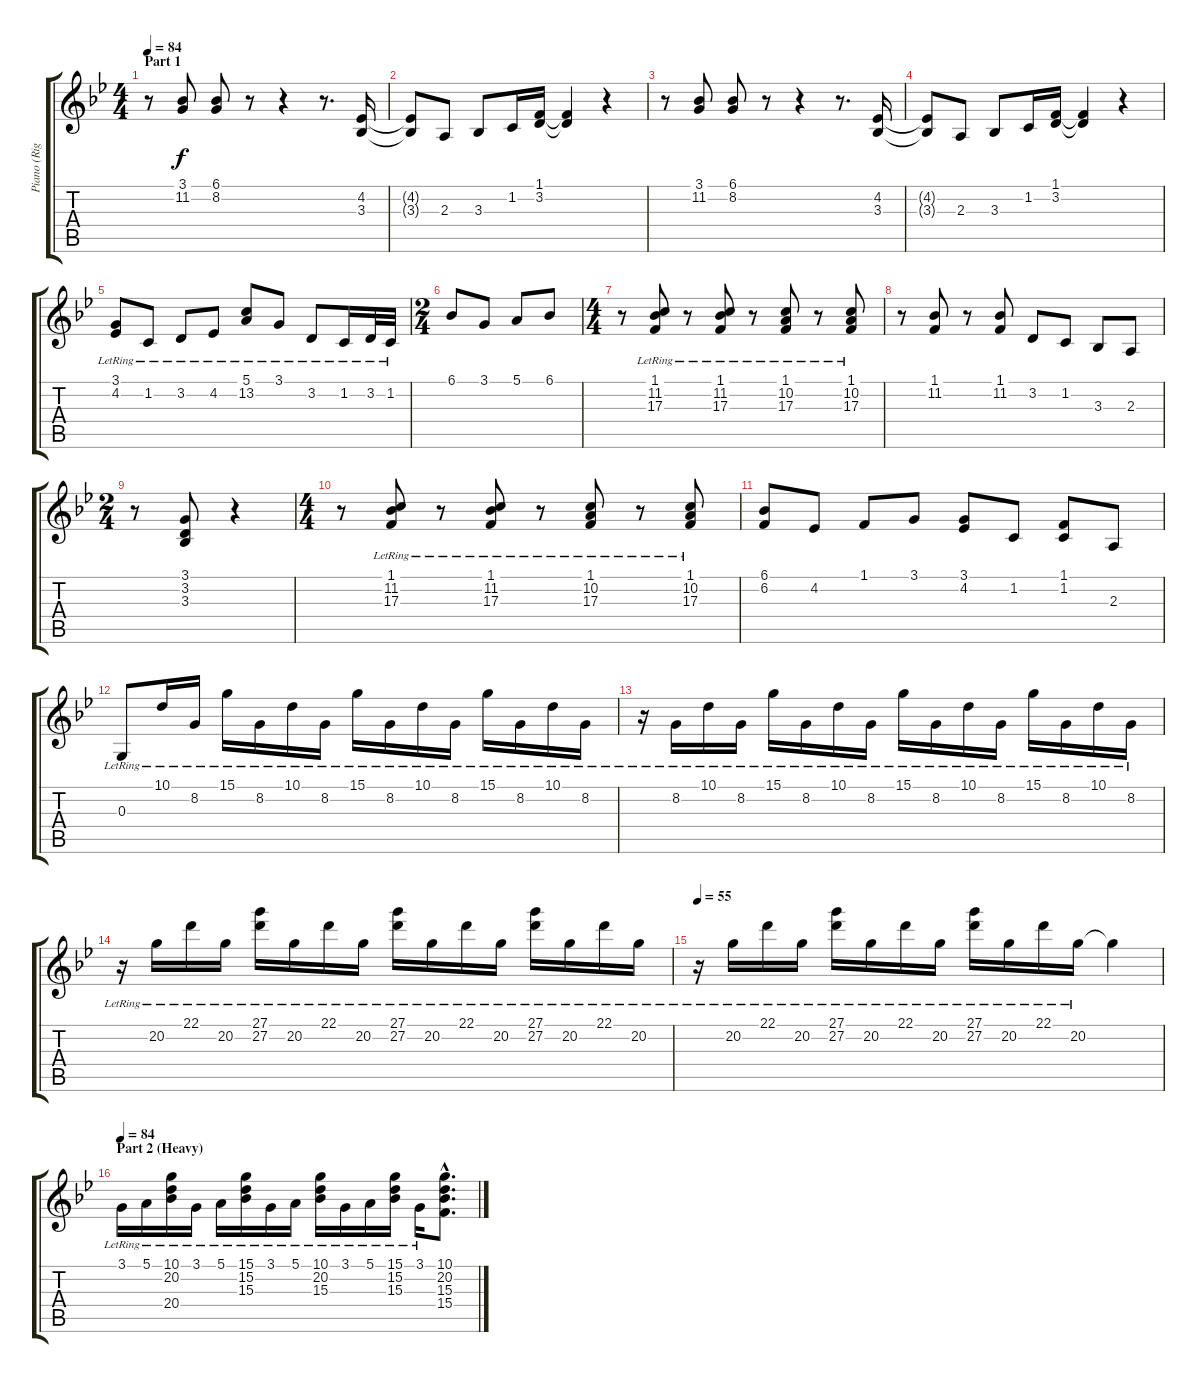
\track ("Piano (Right)" "Piano (Rig") {instrument brightacousticpiano}
\staff {score tabs}
\tuning (E4 B3 G3 D3 A2 E2) {hide}
\ts (4 4)
\section ("" "Part 1")
\tempo 84
\clef g2
\ks bb
r.8{dy f} (3.1 11.2).8 (6.1 8.2).8 r.8 r.4 r.8{d} (4.2 3.3).16 |
(4.2{t} 3.3{t}).8 2.3.8 3.3.8 1.2.16 (1.1 3.2).16 (1.1{t} 3.2{t}).4 r.4 |
r.8 (3.1 11.2).8 (6.1 8.2).8 r.8 r.4 r.8{d} (4.2 3.3).16 |
(4.2{t} 3.3{t}).8 2.3.8 3.3.8 1.2.16 (1.1 3.2).16 (1.1{t} 3.2{t}).4 r.4 |
(3.1{lr} 4.2{lr}).8 1.2{lr}.8 3.2{lr}.8 4.2{lr}.8 (5.1{lr} 13.2{lr}).8 3.1{lr}.8 3.2{lr}.8 1.2{lr}.16 3.2{lr}.32 1.2{lr}.32 |
\ts (2 4)
6.1.8 3.1.8 5.1.8 6.1.8 |
\ts (4 4)
r.8 (1.1{lr} 11.2{lr} 17.3{lr}).8 r.8 (1.1{lr} 11.2{lr} 17.3{lr}).8 r.8 (1.1{lr} 10.2{lr} 17.3{lr}).8 r.8 (1.1{lr} 10.2{lr} 17.3{lr}).8 |
r.8 (1.1 11.2).8 r.8 (1.1 11.2).8 3.2.8 1.2.8 3.3.8 2.3.8 |
\ts (2 4)
r.8 (3.1 3.2 3.3).8 r.4 |
\ts (4 4)
r.8 (1.1{lr} 11.2{lr} 17.3{lr}).8 r.8 (1.1{lr} 11.2{lr} 17.3{lr}).8 r.8 (1.1{lr} 10.2{lr} 17.3{lr}).8 r.8 (1.1{lr} 10.2{lr} 17.3{lr}).8 |
(6.1 6.2).8 4.2.8 1.1.8 3.1.8 (3.1 4.2).8 1.2.8 (1.1 1.2).8 2.3.8 |
0.3{lr}.8 10.1{lr}.16 8.2{lr}.16 15.1{lr}.16 8.2{lr}.16 10.1{lr}.16 8.2{lr}.16 15.1{lr}.16 8.2{lr}.16 10.1{lr}.16 8.2{lr}.16 15.1{lr}.16 8.2{lr}.16 10.1{lr}.16 8.2{lr}.16 |
r.16 8.2{lr}.16 10.1{lr}.16 8.2{lr}.16 15.1{lr}.16 8.2{lr}.16 10.1{lr}.16 8.2{lr}.16 15.1{lr}.16 8.2{lr}.16 10.1{lr}.16 8.2{lr}.16 15.1{lr}.16 8.2{lr}.16 10.1{lr}.16 8.2{lr}.16 |
r.16 20.2{lr}.16 22.1{lr}.16 20.2{lr}.16 (27.1{lr} 27.2{lr}).16 20.2{lr}.16 22.1{lr}.16 20.2{lr}.16 (27.1{lr} 27.2{lr}).16 20.2{lr}.16 22.1{lr}.16 20.2{lr}.16 (27.1{lr} 27.2{lr}).16 20.2{lr}.16 22.1{lr}.16 20.2{lr}.16 |
\tempo 55
r.16 20.2{lr}.16 22.1{lr}.16 20.2{lr}.16 (27.1{lr} 27.2{lr}).16 20.2{lr}.16 22.1{lr}.16 20.2{lr}.16 (27.1{lr} 27.2{lr}).16 20.2{lr}.16 22.1{lr}.16 20.2{lr}.16 20.2{t}.4 |
\section ("" "Part 2 (Heavy)")
\tempo 84
3.1{lr}.16 5.1{lr}.16 (10.1{lr} 20.2{lr} 20.4{lr}).16 3.1{lr}.16 5.1{lr}.16 (15.1{lr} 15.2 15.3{lr}).16 3.1{lr}.16 5.1{lr}.16 (10.1 20.2 15.3{lr}).16 3.1{lr}.16 5.1{lr}.16 (15.1 15.2 15.3{lr}).16 3.1{lr}.16 (10.1{hac} 20.2{hac} 15.3{hac} 15.4{hac}).8{d}
